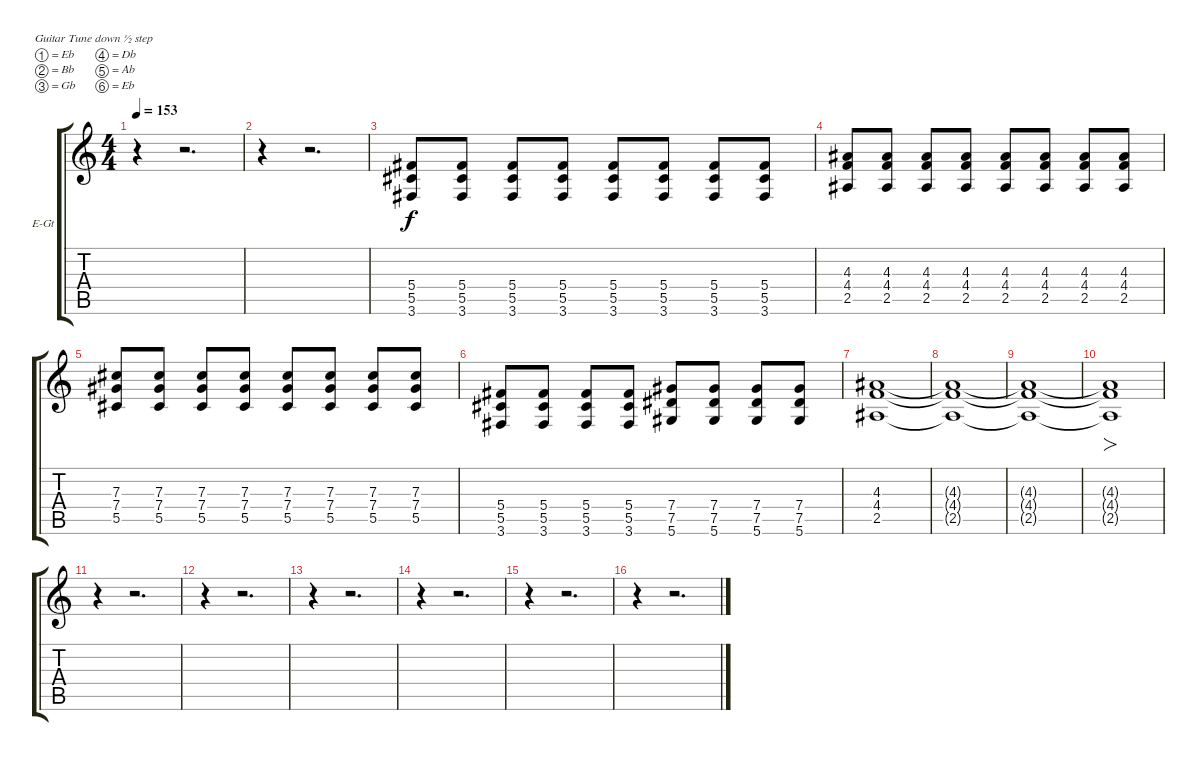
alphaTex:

\bracketExtendMode groupsimilarinstruments
\firstSystemTrackNameOrientation horizontal
\otherSystemsTrackNameOrientation horizontal
\track ("Lead Guitar" "E-Gt") {instrument overdrivenguitar}
\staff {score tabs}
\tuning (Eb4 Bb3 Gb3 Db3 Ab2 Eb2)
\ts (4 4)
\tempo 153
\clef g2
\ks c
r.4{dy f} r.2{d} |
r.4 r.2{d} |
(5.4 5.5 3.6).8 (5.4 5.5 3.6).8 (5.4 5.5 3.6).8 (5.4 5.5 3.6).8 (5.4 5.5 3.6).8 (5.4 5.5 3.6).8 (5.4 5.5 3.6).8 (5.4 5.5 3.6).8 |
(4.3 4.4 2.5).8 (4.3 4.4 2.5).8 (4.3 4.4 2.5).8 (4.3 4.4 2.5).8 (4.3 4.4 2.5).8 (4.3 4.4 2.5).8 (4.3 4.4 2.5).8 (4.3 4.4 2.5).8 |
(7.3 7.4 5.5).8 (7.3 7.4 5.5).8 (7.3 7.4 5.5).8 (7.3 7.4 5.5).8 (7.3 7.4 5.5).8 (7.3 7.4 5.5).8 (7.3 7.4 5.5).8 (7.3 7.4 5.5).8 |
(5.4 5.5 3.6).8 (5.4 5.5 3.6).8 (5.4 5.5 3.6).8 (5.4 5.5 3.6).8 (7.4 7.5 5.6).8 (7.4 7.5 5.6).8 (7.4 7.5 5.6).8 (7.4 7.5 5.6).8 |
\section ("" "")
(2.5 4.4 4.3).1 |
(2.5{t} 4.4{t} 4.3{t}).1 |
(2.5{t} 4.4{t} 4.3{t}).1 |
(2.5{t} 4.4{t} 4.3{t}).1{fo} |
r.4 r.2{d} |
r.4 r.2{d} |
r.4 r.2{d} |
r.4 r.2{d} |
r.4 r.2{d} |
r.4 r.2{d}
